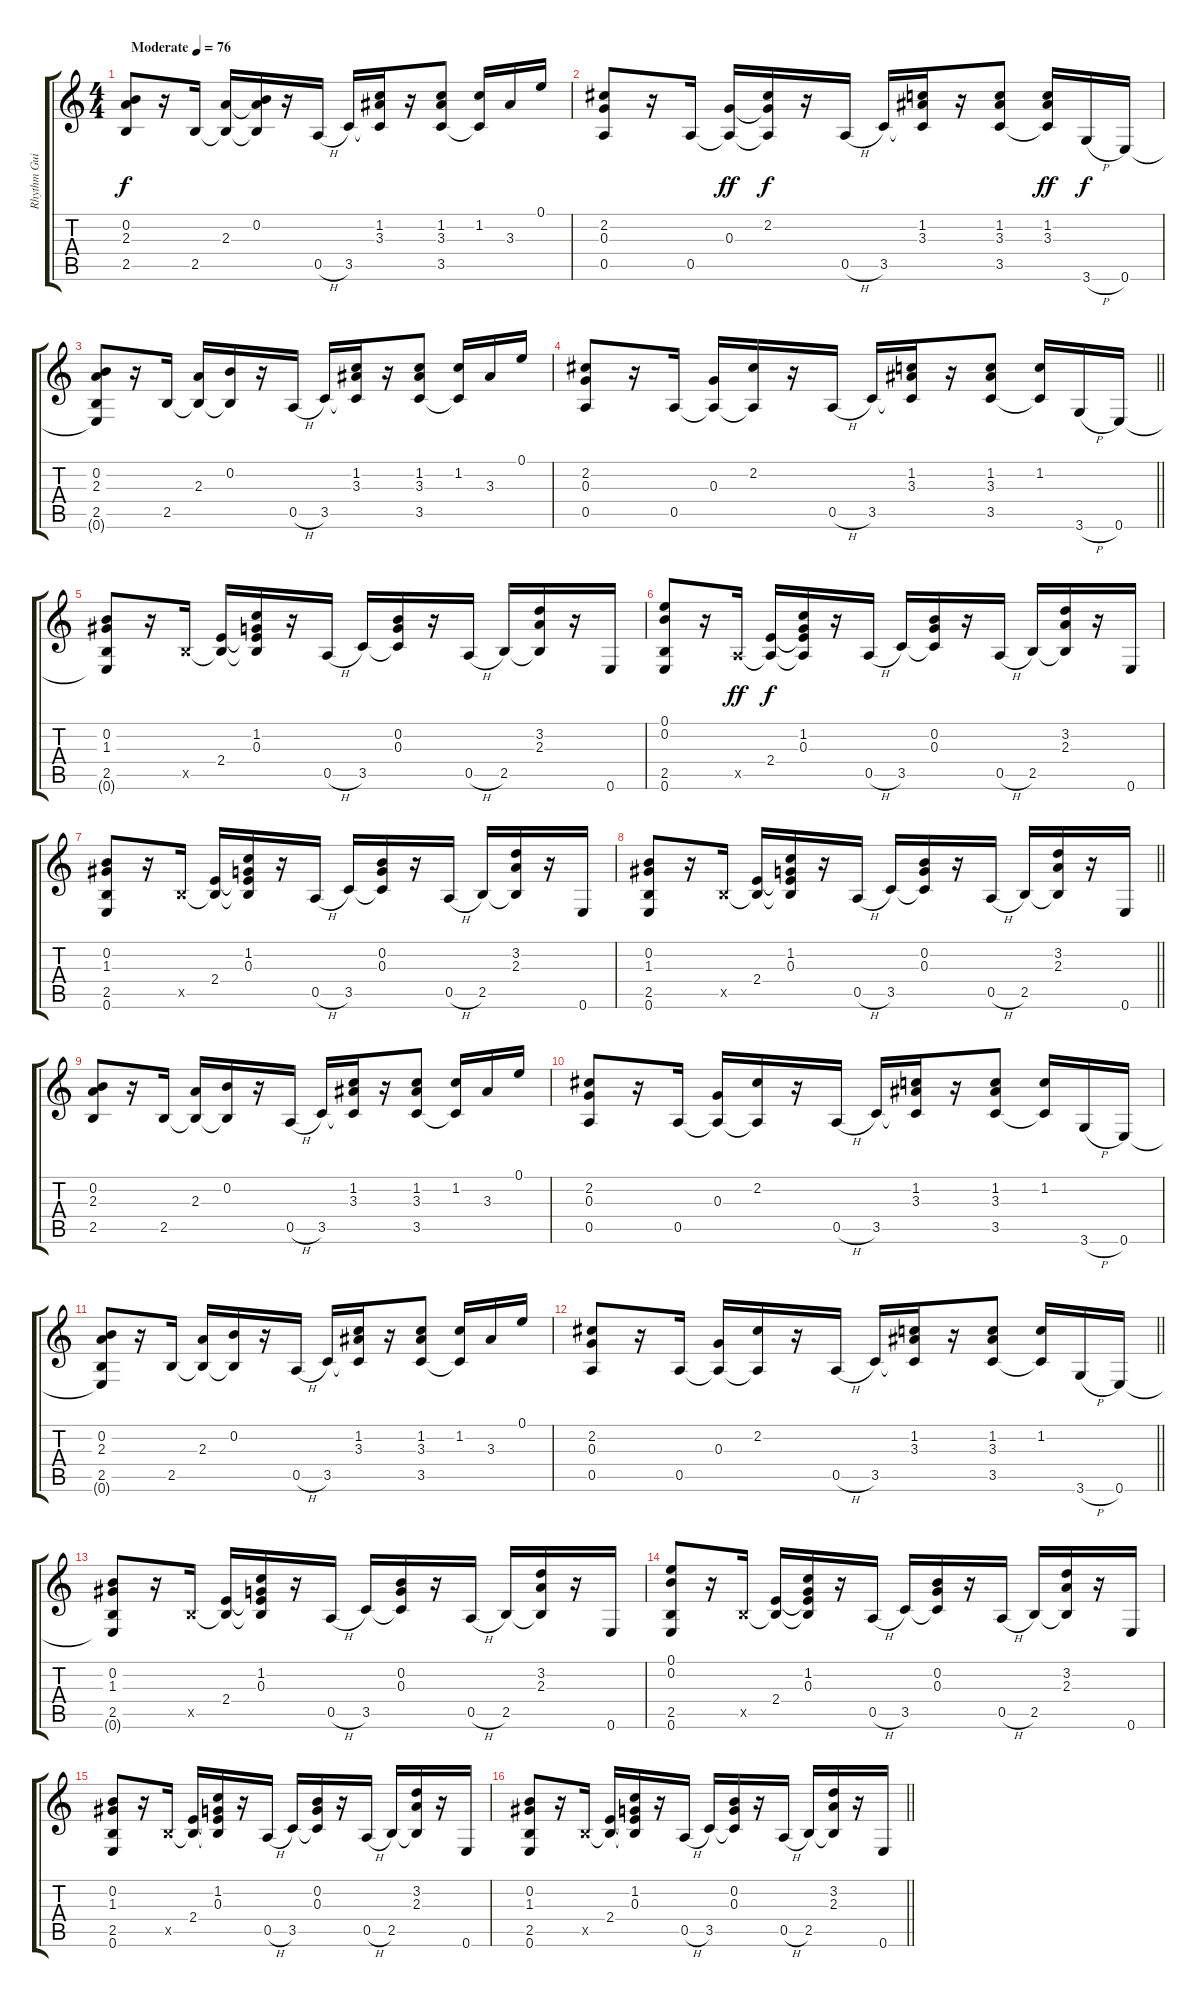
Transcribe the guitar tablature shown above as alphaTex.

\track ("Rhythm Guitar" "Rhythm Gui") {instrument electricguitarjazz}
\staff {score tabs}
\tuning (E4 B3 G3 D3 A2 E2) {hide}
\ts (4 4)
\tempo (76 "Moderate")
\clef g2
\ks c
(0.2 2.3 2.5).8{dy f instrument electricguitarjazz} r.16 2.5.16 (2.3 2.5{t}).16 (0.2 2.3{t} 2.5{t}).16 r.16 0.5{h}.16 3.5.16 (1.2 3.3 3.5{t}).16 r.16 (1.2 3.3 3.5).8 (1.2 3.5{t}).16 3.3.16 0.1.16 |
(2.2 0.3 0.5).8 r.16 0.5.16 (0.3 0.5{t}).16{dy ff} (2.2 0.3{t} 0.5{t}).16{dy f} r.16 0.5{h}.16 3.5.16 (1.2 3.3 3.5{t}).16 r.16 (1.2 3.3 3.5).8 (1.2 3.3 3.5{t}).16{dy ff} 3.6{h}.16{dy f} 0.6.16 |
(0.2 2.3 2.5 0.6{t}).8 r.16 2.5.16 (2.3 2.5{t}).16 (0.2 2.5{t}).16 r.16 0.5{h}.16 3.5.16 (1.2 3.3 3.5{t}).16 r.16 (1.2 3.3 3.5).8 (1.2 3.5{t}).16 3.3.16 0.1.16 |
\barLineRight lightlight
(2.2 0.3 0.5).8 r.16 0.5.16 (0.3 0.5{t}).16 (2.2 0.5{t}).16 r.16 0.5{h}.16 3.5.16 (1.2 3.3 3.5{t}).16 r.16 (1.2 3.3 3.5).8 (1.2 3.5{t}).16 3.6{h}.16 0.6.16 |
(0.2 1.3 2.5 0.6{t}).8 r.16 2.5{x}.16 (2.4 2.5{t}).16 (1.2 0.3 2.4{t} 2.5{t}).16 r.16 0.5{h}.16 3.5.16 (0.2 0.3 3.5{t}).16 r.16 0.5{h}.16 2.5.16 (3.2 2.3 2.5{t}).16 r.16 0.6.16 |
(0.1 0.2 2.5 0.6).8 r.16 0.5{x}.16{dy ff} (2.4 0.5{t}).16{dy f} (1.2 0.3 2.4{t} 0.5{t}).16 r.16 0.5{h}.16 3.5.16 (0.2 0.3 3.5{t}).16 r.16 0.5{h}.16 2.5.16 (3.2 2.3 2.5{t}).16 r.16 0.6.16 |
(0.2 1.3 2.5 0.6).8 r.16 2.5{x}.16 (2.4 2.5{t}).16 (1.2 0.3 2.4{t} 2.5{t}).16 r.16 0.5{h}.16 3.5.16 (0.2 0.3 3.5{t}).16 r.16 0.5{h}.16 2.5.16 (3.2 2.3 2.5{t}).16 r.16 0.6.16 |
\barLineRight lightlight
(0.2 1.3 2.5 0.6).8 r.16 2.5{x}.16 (2.4 2.5{t}).16 (1.2 0.3 2.4{t} 2.5{t}).16 r.16 0.5{h}.16 3.5.16 (0.2 0.3 3.5{t}).16 r.16 0.5{h}.16 2.5.16 (3.2 2.3 2.5{t}).16 r.16 0.6.16 |
(0.2 2.3 2.5).8 r.16 2.5.16 (2.3 2.5{t}).16 (0.2 2.5{t}).16 r.16 0.5{h}.16 3.5.16 (1.2 3.3 3.5{t}).16 r.16 (1.2 3.3 3.5).8 (1.2 3.5{t}).16 3.3.16 0.1.16 |
(2.2 0.3 0.5).8 r.16 0.5.16 (0.3 0.5{t}).16 (2.2 0.5{t}).16 r.16 0.5{h}.16 3.5.16 (1.2 3.3 3.5{t}).16 r.16 (1.2 3.3 3.5).8 (1.2 3.5{t}).16 3.6{h}.16 0.6.16 |
(0.2 2.3 2.5 0.6{t}).8 r.16 2.5.16 (2.3 2.5{t}).16 (0.2 2.5{t}).16 r.16 0.5{h}.16 3.5.16 (1.2 3.3 3.5{t}).16 r.16 (1.2 3.3 3.5).8 (1.2 3.5{t}).16 3.3.16 0.1.16 |
\barLineRight lightlight
(2.2 0.3 0.5).8 r.16 0.5.16 (0.3 0.5{t}).16 (2.2 0.5{t}).16 r.16 0.5{h}.16 3.5.16 (1.2 3.3 3.5{t}).16 r.16 (1.2 3.3 3.5).8 (1.2 3.5{t}).16 3.6{h}.16 0.6.16 |
(0.2 1.3 2.5 0.6{t}).8 r.16 2.5{x}.16 (2.4 2.5{t}).16 (1.2 0.3 2.4{t} 2.5{t}).16 r.16 0.5{h}.16 3.5.16 (0.2 0.3 3.5{t}).16 r.16 0.5{h}.16 2.5.16 (3.2 2.3 2.5{t}).16 r.16 0.6.16 |
(0.1 0.2 2.5 0.6).8 r.16 2.5{x}.16 (2.4 2.5{t}).16 (1.2 0.3 2.4{t} 2.5{t}).16 r.16 0.5{h}.16 3.5.16 (0.2 0.3 3.5{t}).16 r.16 0.5{h}.16 2.5.16 (3.2 2.3 2.5{t}).16 r.16 0.6.16 |
(0.2 1.3 2.5 0.6).8 r.16 2.5{x}.16 (2.4 2.5{t}).16 (1.2 0.3 2.4{t} 2.5{t}).16 r.16 0.5{h}.16 3.5.16 (0.2 0.3 3.5{t}).16 r.16 0.5{h}.16 2.5.16 (3.2 2.3 2.5{t}).16 r.16 0.6.16 |
\barLineRight lightlight
(0.2 1.3 2.5 0.6).8 r.16 2.5{x}.16 (2.4 2.5{t}).16 (1.2 0.3 2.4{t} 2.5{t}).16 r.16 0.5{h}.16 3.5.16 (0.2 0.3 3.5{t}).16 r.16 0.5{h}.16 2.5.16 (3.2 2.3 2.5{t}).16 r.16 0.6.16
